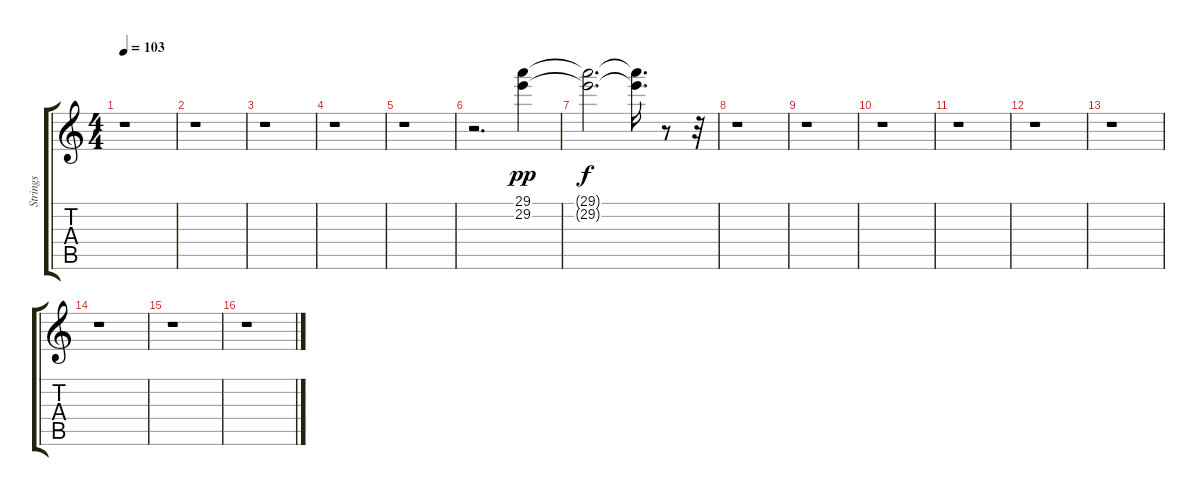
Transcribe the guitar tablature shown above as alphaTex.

\track ("Strings" "Strings") {instrument stringensemble1}
\staff {score tabs}
\tuning (E4 B3 G3 D3 A2 E2) {hide}
\ts (4 4)
\tempo 103
\clef g2
\ks c
r.1{dy f} |
r.1 |
r.1 |
r.1 |
r.1 |
r.2{d} (29.1 29.2).4{dy pp} |
(29.1{t} 29.2{t}).2{d dy f} (29.1{t} 29.2{t}).16{d} r.8 r.32 |
r.1 |
r.1 |
r.1 |
r.1 |
r.1 |
r.1 |
r.1 |
r.1 |
r.1
